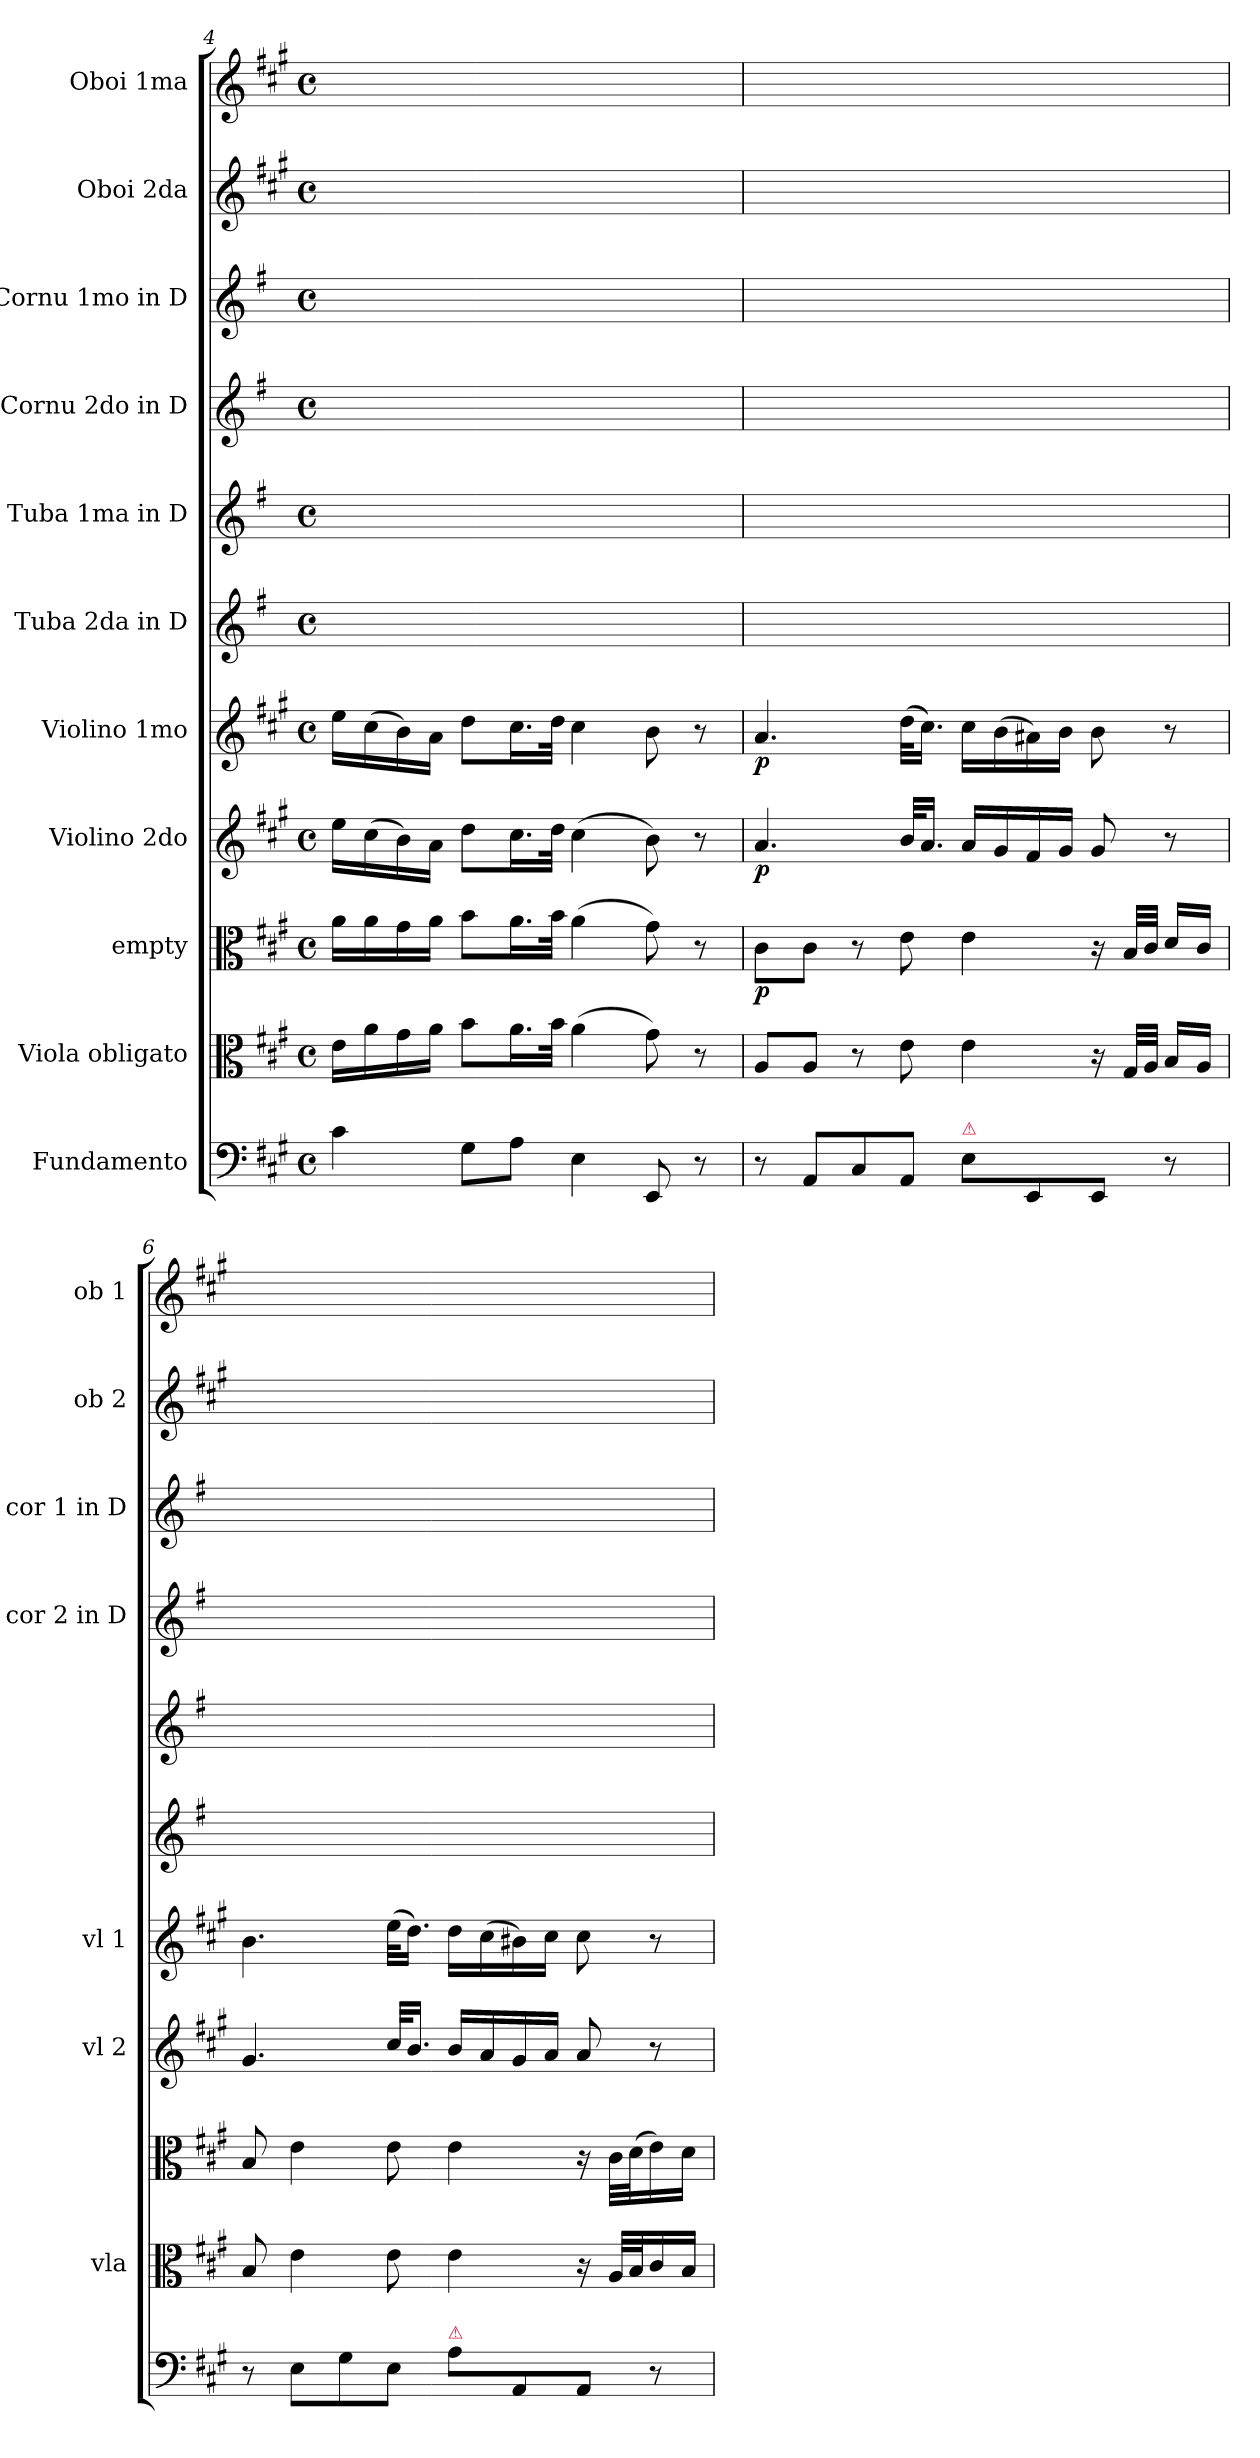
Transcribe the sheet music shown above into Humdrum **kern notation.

**kern	**kern	**kern	**dynam	**kern	**dynam	**kern	**dynam	**kern	**kern	**kern	**kern	**kern	**kern
*part11	*part10	*part9	*part9	*part8	*part8	*part7	*part7	*part6	*part5	*part4	*part3	*part2	*part1
*staff11	*staff10	*staff9	*staff9	*staff8	*staff8	*staff7	*staff7	*staff6	*staff5	*staff4	*staff3	*staff2	*staff1
*I"Fundamento	*I"Viola obligato	*I"empty	*	*I"Violino 2do	*	*I"Violino 1mo	*	*I"Tuba 2da in D	*I"Tuba 1ma in D	*I"Cornu 2do in D	*I"Cornu 1mo in D	*I"Oboi 2da	*I"Oboi 1ma
*	*I'vla	*	*	*I'vl 2	*	*I'vl 1	*	*	*	*I'cor 2 in D	*I'cor 1 in D	*I'ob 2	*I'ob 1
*clefF4	*clefC3	*clefC3	*	*clefG2	*	*clefG2	*	*clefG2	*clefG2	*clefG2	*clefG2	*clefG2	*clefG2
*	*	*	*	*	*	*	*	*ITrd-1c-2	*ITrd-1c-2	*ITrd6c10	*ITrd6c10	*	*
*k[f#c#g#]	*k[f#c#g#]	*k[f#c#g#]	*	*k[f#c#g#]	*	*k[f#c#g#]	*	*k[f#c#g#]	*k[f#c#g#]	*k[f#c#g#]	*k[f#c#g#]	*k[f#c#g#]	*k[f#c#g#]
*A:	*A:	*A:	*	*A:	*	*A:	*	*A:	*A:	*A:	*A:	*A:	*A:
*M4/4	*M4/4	*M4/4	*	*M4/4	*	*M4/4	*	*M4/4	*M4/4	*M4/4	*M4/4	*M4/4	*M4/4
*met(c)	*met(c)	*met(c)	*	*met(c)	*	*met(c)	*	*met(c)	*met(c)	*met(c)	*met(c)	*met(c)	*met(c)
=4	=4	=4	=4	=4	=4	=4	=4	=4	=4	=4	=4	=4	=4
4c#\	16e\LL	16a\LL	.	16ee\LL	.	16ee\LL	.	1ryy	1ryy	1ryy	1ryy	1ryy	1ryy
.	16a\	16a\	.	(16cc#\	.	(16cc#\	.	.	.	.	.	.	.
.	16g#\	16g#\	.	16b\)	.	16b\)	.	.	.	.	.	.	.
.	16a\JJ	16a\JJ	.	16a\JJ	.	16a\JJ	.	.	.	.	.	.	.
8G#\L	8b\L	8b\L	.	8dd\L	.	8dd\L	.	.	.	.	.	.	.
8A\J	16.a\L	16.a\L	.	16.cc#\L	.	16.cc#\L	.	.	.	.	.	.	.
.	32b\JJk	32b\JJk	.	32dd\JJk	.	32dd\JJk	.	.	.	.	.	.	.
4E\	(4a\	(4a\	.	(4cc#\	.	4cc#\	.	.	.	.	.	.	.
8EE/	8g#\)	8g#\)	.	8b\)	.	8b\	.	.	.	.	.	.	.
8r	8r	8r	.	8r	.	8r	.	.	.	.	.	.	.
=5	=5	=5	=5	=5	=5	=5	=5	=5	=5	=5	=5	=5	=5
8r	8A/L	8c#\L	p	4.a/	p	4.a/	p	1ryy	1ryy	1ryy	1ryy	1ryy	1ryy
8AA/L	8A/J	8c#\J	.	.	.	.	.	.	.	.	.	.	.
8C#/	8r	8r	.	.	.	.	.	.	.	.	.	.	.
8AA/J	8e\	8e\	.	32b/KLL	.	(32dd\KLL	.	.	.	.	.	.	.
.	.	.	.	16.a/JJ	.	16.cc#\JJ)	.	.	.	.	.	.	.
!LO:TX:a:color=crimson:t=⚠	!	!	!	!	!	!	!	!	!	!	!	!	!
8E\L	4e\	4e\	.	16a/LL	.	16cc#\LL	.	.	.	.	.	.	.
.	.	.	.	16g#/	.	(16b\	.	.	.	.	.	.	.
8EE/	.	.	.	16f#/	.	16a#X\)	.	.	.	.	.	.	.
.	.	.	.	16g#/JJ	.	16b\JJ	.	.	.	.	.	.	.
8EE/J	16r	16r	.	8g#/	.	8b\	.	.	.	.	.	.	.
.	32G#/LLL	32B/LLL	.	.	.	.	.	.	.	.	.	.	.
.	32A/JJJ	32c#/JJJ	.	.	.	.	.	.	.	.	.	.	.
8r	16B/LL	16d/LL	.	8r	.	8r	.	.	.	.	.	.	.
.	16A/JJ	16c#/JJ	.	.	.	.	.	.	.	.	.	.	.
=6	=6	=6	=6	=6	=6	=6	=6	=6	=6	=6	=6	=6	=6
8r	8B/	8B/	.	4.g#/	.	4.b\	.	1ryy	1ryy	1ryy	1ryy	1ryy	1ryy
8E\L	4e\	4e\	.	.	.	.	.	.	.	.	.	.	.
8G#\	.	.	.	.	.	.	.	.	.	.	.	.	.
8E\J	8e\	8e\	.	32cc#/KLL	.	(32ee\KLL	.	.	.	.	.	.	.
.	.	.	.	16.b/JJ	.	16.dd\JJ)	.	.	.	.	.	.	.
!LO:TX:a:color=crimson:t=⚠	!	!	!	!	!	!	!	!	!	!	!	!	!
8A\L	4e\	4e\	.	16b/LL	.	16dd\LL	.	.	.	.	.	.	.
.	.	.	.	16a/	.	(16cc#\	.	.	.	.	.	.	.
8AA/	.	.	.	16g#/	.	16b#X\)	.	.	.	.	.	.	.
.	.	.	.	16a/JJ	.	16cc#\JJ	.	.	.	.	.	.	.
8AA/J	16r	16r	.	8a/	.	8cc#\	.	.	.	.	.	.	.
.	32A/LLL	32c#\LLL	.	.	.	.	.	.	.	.	.	.	.
.	32B/J	(32d\J	.	.	.	.	.	.	.	.	.	.	.
8r	16c#/	16e\)	.	8r	.	8r	.	.	.	.	.	.	.
.	16B/JJ	16d\JJ	.	.	.	.	.	.	.	.	.	.	.
=	=	=	=	=	=	=	=	=	=	=	=	=	=
*-	*-	*-	*-	*-	*-	*-	*-	*-	*-	*-	*-	*-	*-
